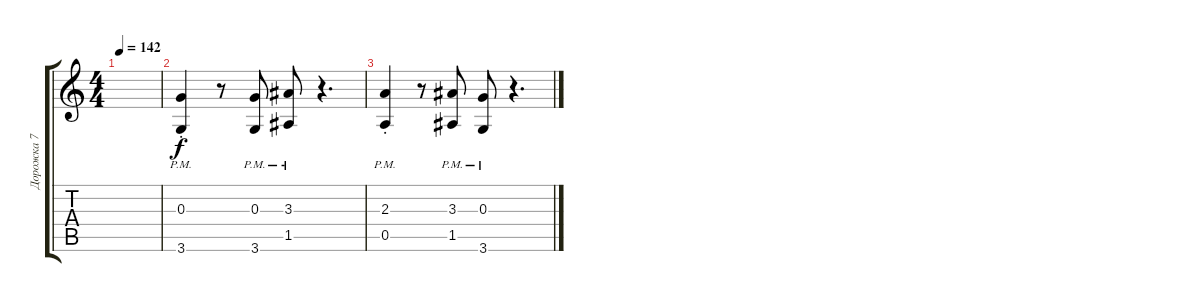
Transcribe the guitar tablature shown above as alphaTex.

\track ("Дорожка 7" "Дорожка 7") {instrument contrabass}
\staff {score tabs}
\tuning (E4 B3 G3 D3 A2 E2) {hide}
\ts (4 4)
\tempo 142
\clef g2
\ks c
|
(0.3{pm st} 3.6{pm st}).4 r.8 (0.3{pm} 3.6{pm}).8 (3.3{pm} 1.5{pm}).8 r.4{d} |
(2.3{pm st} 0.5{pm st}).4 r.8 (3.3{pm} 1.5{pm}).8 (0.3{pm} 3.6{pm}).8 r.4{d}
